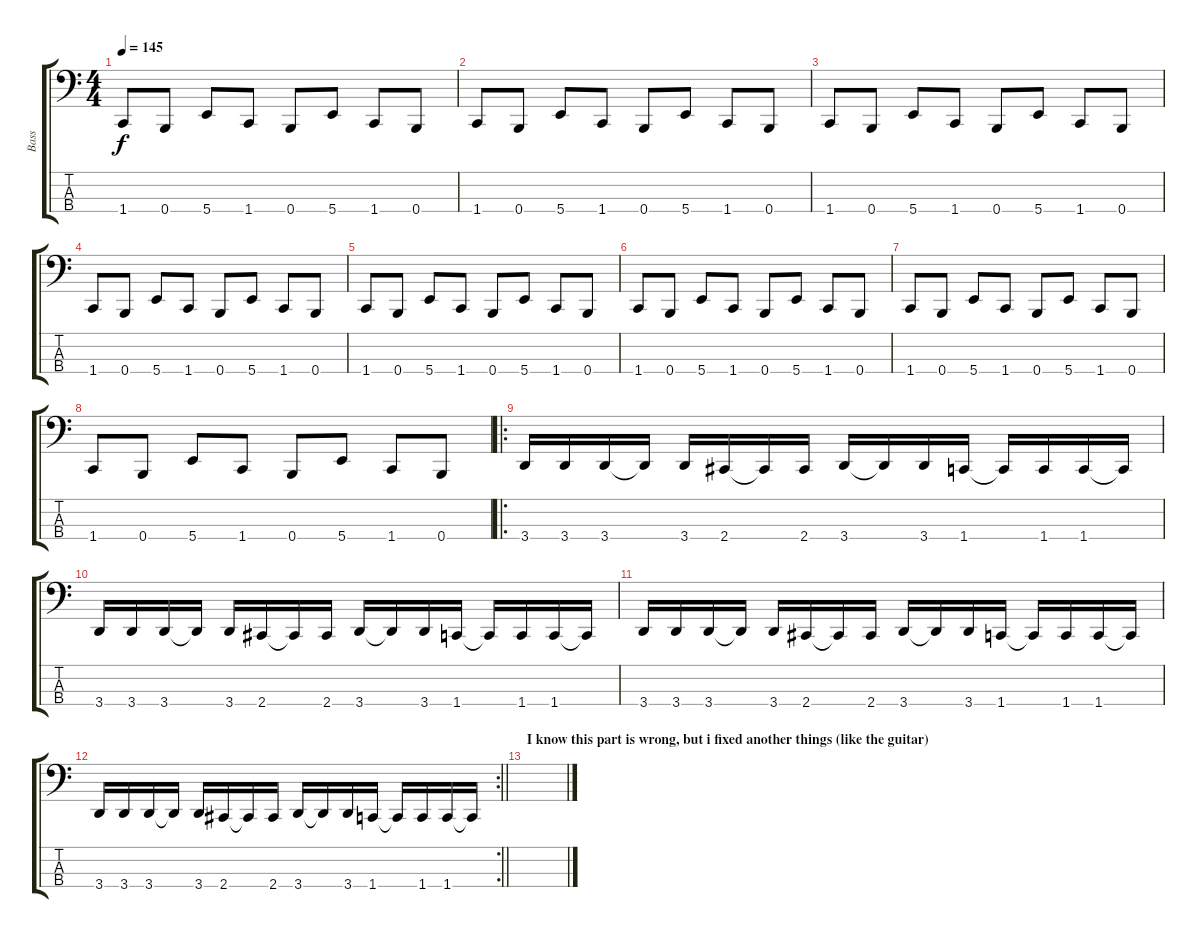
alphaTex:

\track ("Bass" "Bass") {instrument electricbassfinger}
\staff {score tabs}
\tuning (E2 B1 Gb1 B0) {hide}
\ts (4 4)
\tempo 145
\clef f4
\ks c
1.4.8{dy f} 0.4.8 5.4.8 1.4.8 0.4.8 5.4.8 1.4.8 0.4.8 |
1.4.8 0.4.8 5.4.8 1.4.8 0.4.8 5.4.8 1.4.8 0.4.8 |
1.4.8 0.4.8 5.4.8 1.4.8 0.4.8 5.4.8 1.4.8 0.4.8 |
1.4.8 0.4.8 5.4.8 1.4.8 0.4.8 5.4.8 1.4.8 0.4.8 |
1.4.8 0.4.8 5.4.8 1.4.8 0.4.8 5.4.8 1.4.8 0.4.8 |
1.4.8 0.4.8 5.4.8 1.4.8 0.4.8 5.4.8 1.4.8 0.4.8 |
1.4.8 0.4.8 5.4.8 1.4.8 0.4.8 5.4.8 1.4.8 0.4.8 |
1.4.8 0.4.8 5.4.8 1.4.8 0.4.8 5.4.8 1.4.8 0.4.8 |
\ro
3.4.16 3.4.16 3.4.16 3.4{t}.16 3.4.16 2.4.16 2.4{t}.16 2.4.16 3.4.16 3.4{t}.16 3.4.16 1.4.16 1.4{t}.16 1.4.16 1.4.16 1.4{t}.16 |
3.4.16 3.4.16 3.4.16 3.4{t}.16 3.4.16 2.4.16 2.4{t}.16 2.4.16 3.4.16 3.4{t}.16 3.4.16 1.4.16 1.4{t}.16 1.4.16 1.4.16 1.4{t}.16 |
3.4.16 3.4.16 3.4.16 3.4{t}.16 3.4.16 2.4.16 2.4{t}.16 2.4.16 3.4.16 3.4{t}.16 3.4.16 1.4.16 1.4{t}.16 1.4.16 1.4.16 1.4{t}.16 |
\rc 2
\barLineRight lightlight
3.4.16 3.4.16 3.4.16 3.4{t}.16 3.4.16 2.4.16 2.4{t}.16 2.4.16 3.4.16 3.4{t}.16 3.4.16 1.4.16 1.4{t}.16 1.4.16 1.4.16 1.4{t}.16 |
\section ("" "I know this part is wrong, but i fixed another things (like the guitar)")
